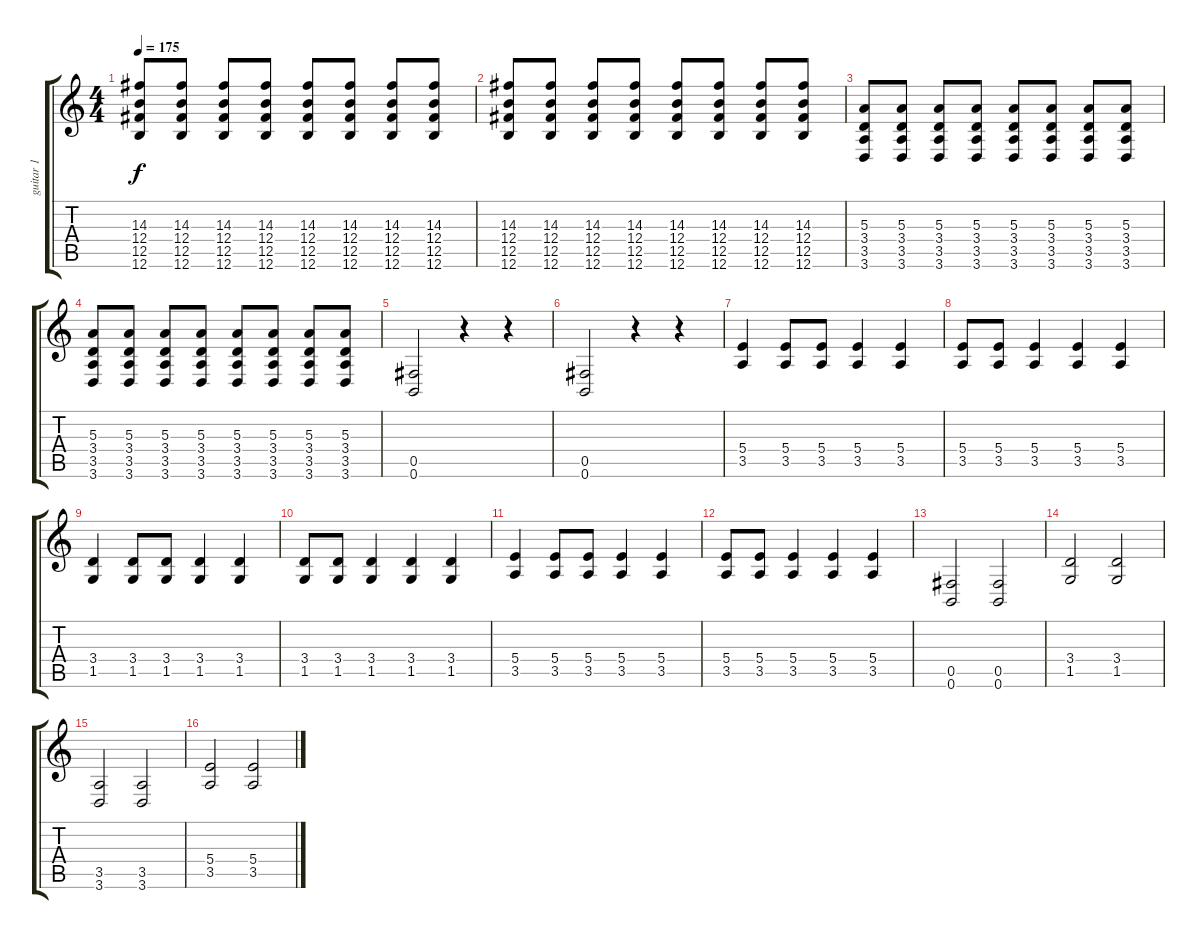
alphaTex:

\track ("guitar 1" "guitar 1") {instrument distortionguitar}
\staff {score tabs}
\tuning (Db4 Ab3 E3 B2 Gb2 B1) {hide}
\ts (4 4)
\tempo 175
\clef g2
\ks c
(14.3 12.4 12.5 12.6).8{dy f} (14.3 12.4 12.5 12.6).8 (14.3 12.4 12.5 12.6).8 (14.3 12.4 12.5 12.6).8 (14.3 12.4 12.5 12.6).8 (14.3 12.4 12.5 12.6).8 (14.3 12.4 12.5 12.6).8 (14.3 12.4 12.5 12.6).8 |
(14.3 12.4 12.5 12.6).8 (14.3 12.4 12.5 12.6).8 (14.3 12.4 12.5 12.6).8 (14.3 12.4 12.5 12.6).8 (14.3 12.4 12.5 12.6).8 (14.3 12.4 12.5 12.6).8 (14.3 12.4 12.5 12.6).8 (14.3 12.4 12.5 12.6).8 |
(5.3 3.4 3.5 3.6).8 (5.3 3.4 3.5 3.6).8 (5.3 3.4 3.5 3.6).8 (5.3 3.4 3.5 3.6).8 (5.3 3.4 3.5 3.6).8 (5.3 3.4 3.5 3.6).8 (5.3 3.4 3.5 3.6).8 (5.3 3.4 3.5 3.6).8 |
(5.3 3.4 3.5 3.6).8 (5.3 3.4 3.5 3.6).8 (5.3 3.4 3.5 3.6).8 (5.3 3.4 3.5 3.6).8 (5.3 3.4 3.5 3.6).8 (5.3 3.4 3.5 3.6).8 (5.3 3.4 3.5 3.6).8 (5.3 3.4 3.5 3.6).8 |
(0.5 0.6).2 r.4 r.4 |
(0.5 0.6).2 r.4 r.4 |
(5.4 3.5).4 (5.4 3.5).8 (5.4 3.5).8 (5.4 3.5).4 (5.4 3.5).4 |
(5.4 3.5).8 (5.4 3.5).8 (5.4 3.5).4 (5.4 3.5).4 (5.4 3.5).4 |
(3.4 1.5).4 (3.4 1.5).8 (3.4 1.5).8 (3.4 1.5).4 (3.4 1.5).4 |
(3.4 1.5).8 (3.4 1.5).8 (3.4 1.5).4 (3.4 1.5).4 (3.4 1.5).4 |
(5.4 3.5).4 (5.4 3.5).8 (5.4 3.5).8 (5.4 3.5).4 (5.4 3.5).4 |
(5.4 3.5).8 (5.4 3.5).8 (5.4 3.5).4 (5.4 3.5).4 (5.4 3.5).4 |
(0.5 0.6).2 (0.5 0.6).2 |
(3.4 1.5).2 (3.4 1.5).2 |
(3.5 3.6).2 (3.5 3.6).2 |
(5.4 3.5).2 (5.4 3.5).2
